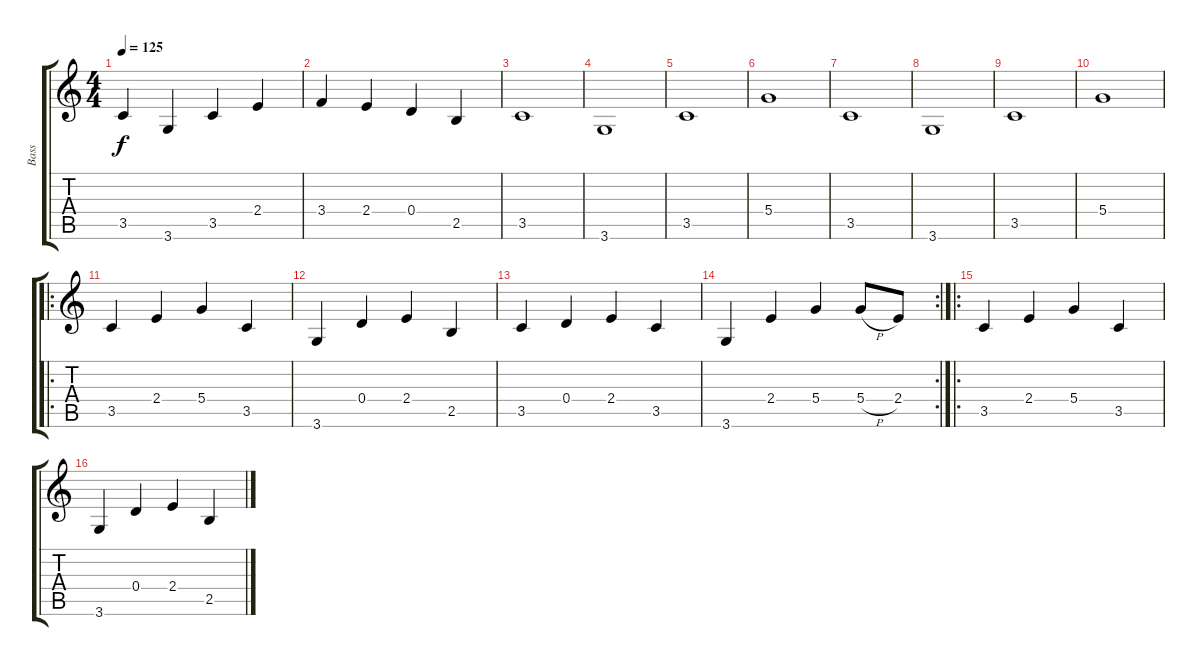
\track ("Bass" "Bass") {instrument electricbasspick}
\staff {score tabs}
\tuning (E4 B3 G3 D3 A2 E2) {hide}
\ts (4 4)
\tempo 125
\clef g2
\ks c
3.5.4{dy f} 3.6.4 3.5.4 2.4.4 |
3.4.4 2.4.4 0.4.4 2.5.4 |
3.5.1 |
3.6.1 |
3.5.1 |
5.4.1 |
3.5.1 |
3.6.1 |
3.5.1 |
5.4.1 |
\ro
3.5.4 2.4.4 5.4.4 3.5.4 |
3.6.4 0.4.4 2.4.4 2.5.4 |
3.5.4 0.4.4 2.4.4 3.5.4 |
\rc 2
3.6.4 2.4.4 5.4.4 5.4{h}.8 2.4.8 |
\ro
3.5.4 2.4.4 5.4.4 3.5.4 |
3.6.4 0.4.4 2.4.4 2.5.4
